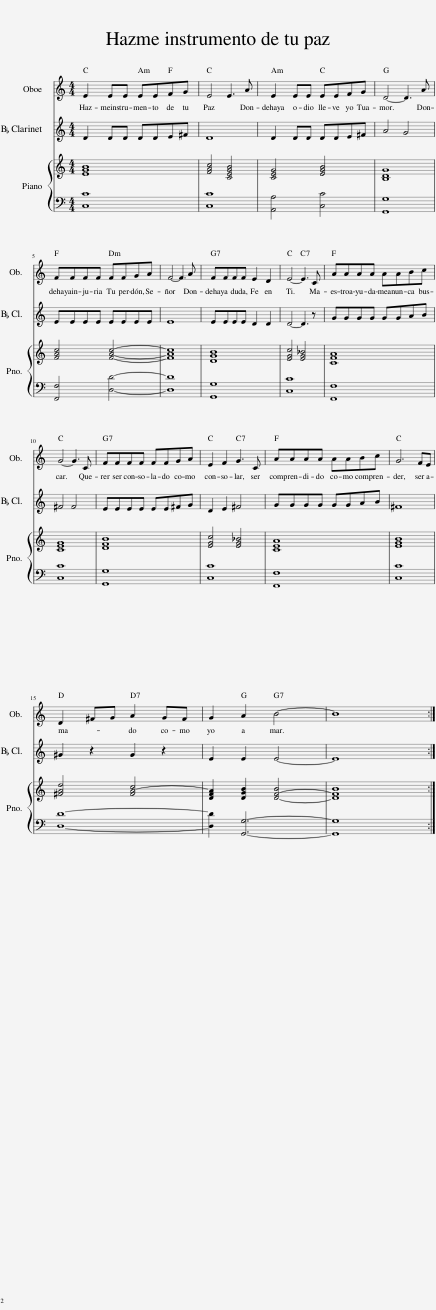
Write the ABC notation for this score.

X:1
%%score 1 2 { 3 | 4 }
L:1/8
M:4/4
I:linebreak $
K:C
V:1 treble
V:2 treble transpose=-2
V:3 treble
V:4 bass
V:1
 E2 EE EEFG | E4 E3 A | E2 EE EEFG | D4- D3 A |$ FFFF FFGA | %5
 F4- F3 A | FFFF E2 D2 | E4- E3 C | AAAA AABc |$ G4- G3 C | %10
 FFFF FFGA | E2 F2 G3 C | AAAA AABc | G6 FE |$ D2 ^FG A2 GF | %15
 G2 A2 B4- | B8 :| %17
V:2
 D2 DD DDE^F | D8 | D2 DD DDE^F | A4 G4 |$ EEEE EEEE | %5
 E8 | EEEE D2 D2 | D4- D3 z | GGGG GGAB |$ ^F4 F4 | %10
 EEEE EE^FG | D2 E2 ^F4 | GGGG GGAB | ^F8 |$ ^G2 z2 G2 z2 | %15
 E2 E2 E4- | E8 :| %17
V:3
 [EGB]8 | [FAc]4 [CEGB]4 | [CEG]4 [EGB]4 | [B,DG]8 |$ [FAc]4 [FAc]4- | %5
 [FAc]8 | [DGB]8 | [EGc]4 [EG_B]4 | [CFA]8 |$ [CEG]8 | %10
 [DFB]8 | [EGc]4 [EG_B]4 | [CEA]8 | [EGB]8 |$ [^FAd]4 [FA-c]4 | %15
 [DFA]2 [DGB]2 [D-F-B]4 | [DFB]8 :| %17
V:4
 [C,C]8 | [C,C]8 | [A,,A,]4 [C,C]4 | [G,,G,]8 |$ [F,,F,]4 [D,D]4- | %5
 [D,D]8 | [G,,G,]8 | [C,C]8 | [F,,F,]8 |$ [C,C]8 | %10
 [G,,G,]8 | [C,C]8 | [F,,F,]8 | [C,C]8 |$ [D,D]8- | %15
 [D,D]2 [G,,G,]6- | [G,,G,]8 :| %17
